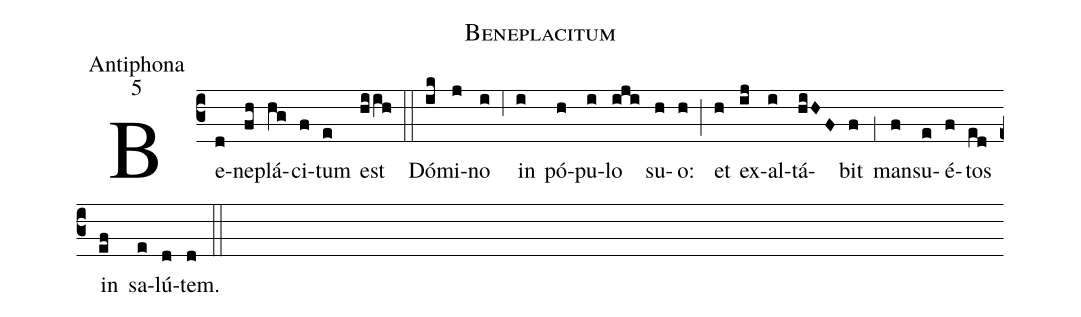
name:Beneplacitum;
office-part:Antiphona;
mode:5;
%%
(c3) Be(d)ne(fh)plá(hg)ci(f)tum(e) est(hiih) (::)
Dó(ik)mi(j)no(i) (,6) in(i) pó(h)pu(i)lo(iji) su(h)o:(h) (;) et(h) ex(ij)al(i)tá(hiHF)bit(f) (,1) man(f)su(e)é(f)tos(ed) in(ef) sa(e)lú(d)tem.(d) (::)
